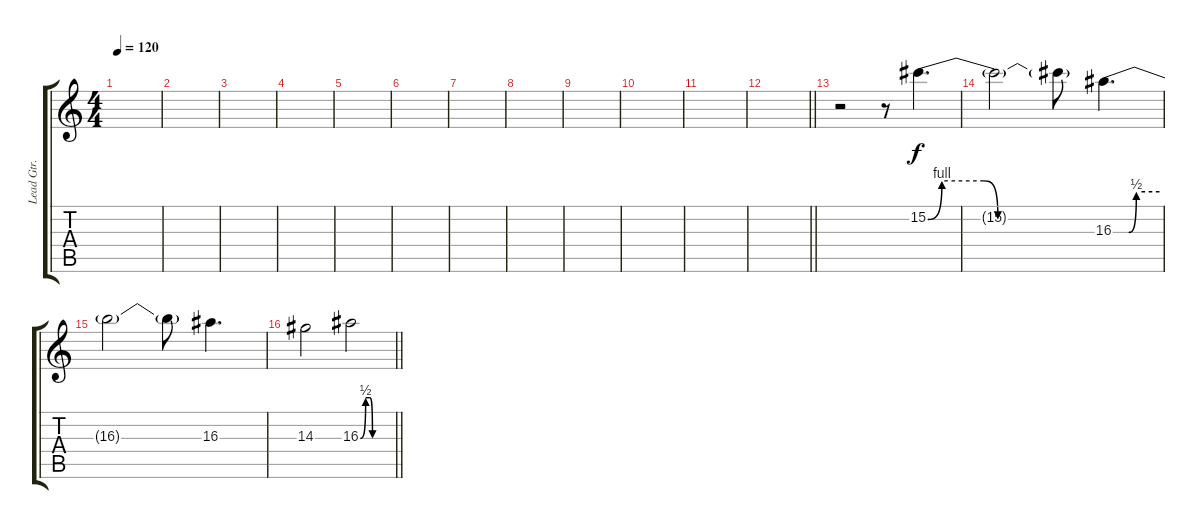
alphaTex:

\track ("Lead Gtr." "Lead Gtr.") {instrument distortionguitar}
\staff {score tabs}
\tuning (Eb4 Bb3 Gb3 Db3 Ab2 Eb2) {hide}
\ts (4 4)
\tempo 120
\clef g2
\ks c
|
|
|
|
|
|
|
|
|
|
|
\barLineRight lightlight
|
\section ("" "")
r.2 r.8 15.2{be (custom 0 0 5 4 20 4 25 0 60 0)}.4{d} |
15.2{t}.2 15.2{t}.8 16.3{be (custom 0 0 20 0 30 2 60 2)}.4{d} |
16.3{t}.2 16.3{t}.8 16.3.4{d} |
\barLineRight lightlight
14.3.2 16.3{be (custom 0 0 10 2 18 2 23 0 30 0 60 0)}.2
